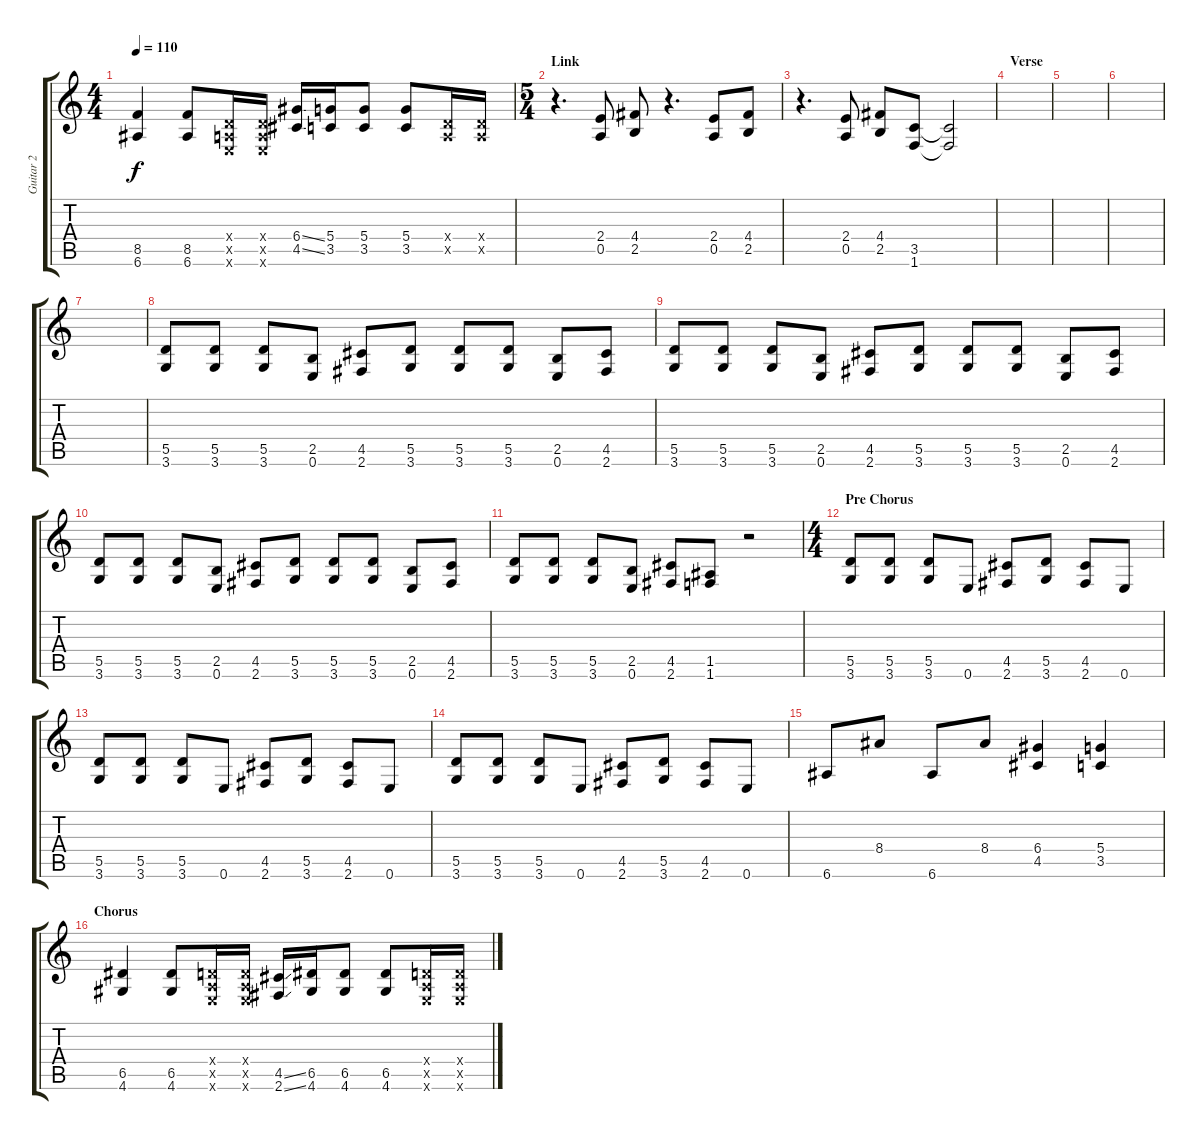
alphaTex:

\track ("Guitar 2" "Guitar 2") {instrument distortionguitar}
\staff {score tabs}
\tuning (E4 B3 G3 D3 A2 E2) {hide}
\ts (4 4)
\tempo 110
\clef g2
\ks c
(8.5 6.6).4{dy f} (8.5 6.6).8 (0.4{x} 0.5{x} 0.6{x}).16 (0.4{x} 0.5{x} 0.6{x}).16 (6.4{ss} 4.5{ss}).16 (5.4 3.5).16 (5.4 3.5).8 (5.4 3.5).8 (0.4{x} 0.5{x}).16 (0.4{x} 0.5{x}).16 |
\ts (5 4)
\section ("" "Link")
r.4{d} (2.4 0.5).8 (4.4 2.5).8 r.4{d} (2.4 0.5).8 (4.4 2.5).8 |
r.4{d} (2.4 0.5).8 (4.4 2.5).8 (3.5 1.6).8 (3.5{t} 1.6{t}).2 |
\section ("" "Verse")
|
|
|
|
(5.5 3.6).8 (5.5 3.6).8 (5.5 3.6).8 (2.5 0.6).8 (4.5 2.6).8 (5.5 3.6).8 (5.5 3.6).8 (5.5 3.6).8 (2.5 0.6).8 (4.5 2.6).8 |
(5.5 3.6).8 (5.5 3.6).8 (5.5 3.6).8 (2.5 0.6).8 (4.5 2.6).8 (5.5 3.6).8 (5.5 3.6).8 (5.5 3.6).8 (2.5 0.6).8 (4.5 2.6).8 |
(5.5 3.6).8 (5.5 3.6).8 (5.5 3.6).8 (2.5 0.6).8 (4.5 2.6).8 (5.5 3.6).8 (5.5 3.6).8 (5.5 3.6).8 (2.5 0.6).8 (4.5 2.6).8 |
(5.5 3.6).8 (5.5 3.6).8 (5.5 3.6).8 (2.5 0.6).8 (4.5 2.6).8 (1.5 1.6).8 r.2 |
\ts (4 4)
\section ("" "Pre Chorus")
(5.5 3.6).8 (5.5 3.6).8 (5.5 3.6).8 0.6.8 (4.5 2.6).8 (5.5 3.6).8 (4.5 2.6).8 0.6.8 |
(5.5 3.6).8 (5.5 3.6).8 (5.5 3.6).8 0.6.8 (4.5 2.6).8 (5.5 3.6).8 (4.5 2.6).8 0.6.8 |
(5.5 3.6).8 (5.5 3.6).8 (5.5 3.6).8 0.6.8 (4.5 2.6).8 (5.5 3.6).8 (4.5 2.6).8 0.6.8 |
6.6.8 8.4.8 6.6.8 8.4.8 (6.4 4.5).4 (5.4 3.5).4 |
\section ("" "Chorus")
(6.5 4.6).4 (6.5 4.6).8 (0.4{x} 0.5{x} 0.6{x}).16 (0.4{x} 0.5{x} 0.6{x}).16 (4.5{ss} 2.6{ss}).16 (6.5 4.6).16 (6.5 4.6).8 (6.5 4.6).8 (0.4{x} 0.5{x} 0.6{x}).16 (0.4{x} 0.5{x} 0.6{x}).16
